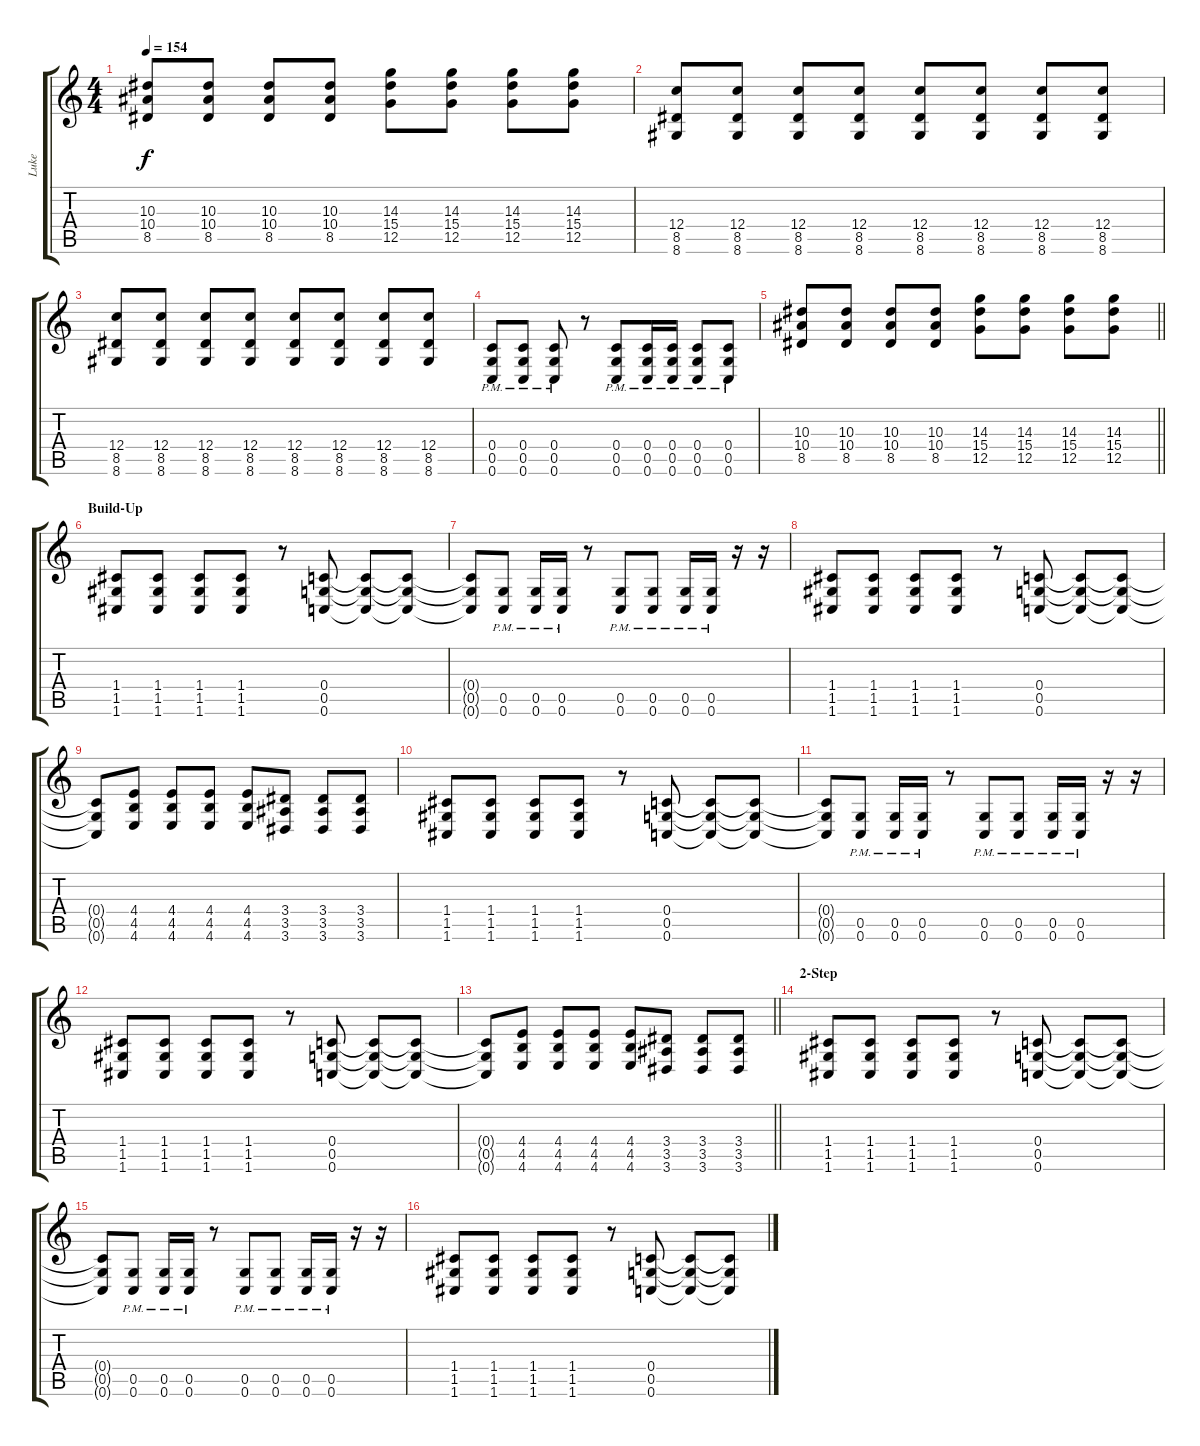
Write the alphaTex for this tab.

\track ("Luke" "Luke") {instrument overdrivenguitar}
\staff {score tabs}
\tuning (D4 A3 F3 C3 G2 C2) {hide}
\ts (4 4)
\tempo 154
\clef g2
\ks c
(10.3 10.4 8.5).8{dy f} (10.3 10.4 8.5).8 (10.3 10.4 8.5).8 (10.3 10.4 8.5).8 (14.3 15.4 12.5).8 (14.3 15.4 12.5).8 (14.3 15.4 12.5).8 (14.3 15.4 12.5).8 |
(12.4 8.5 8.6).8 (12.4 8.5 8.6).8 (12.4 8.5 8.6).8 (12.4 8.5 8.6).8 (12.4 8.5 8.6).8 (12.4 8.5 8.6).8 (12.4 8.5 8.6).8 (12.4 8.5 8.6).8 |
(12.4 8.5 8.6).8 (12.4 8.5 8.6).8 (12.4 8.5 8.6).8 (12.4 8.5 8.6).8 (12.4 8.5 8.6).8 (12.4 8.5 8.6).8 (12.4 8.5 8.6).8 (12.4 8.5 8.6).8 |
(0.4{pm} 0.5{pm} 0.6{pm}).8 (0.4{pm} 0.5{pm} 0.6{pm}).8 (0.4{pm} 0.5{pm} 0.6{pm}).8 r.8 (0.4{pm} 0.5{pm} 0.6{pm}).8 (0.4{pm} 0.5{pm} 0.6{pm}).16 (0.4{pm} 0.5{pm} 0.6{pm}).16 (0.4{pm} 0.5{pm} 0.6{pm}).8 (0.4{pm} 0.5{pm} 0.6{pm}).8 |
\barLineRight lightlight
(10.3 10.4 8.5).8 (10.3 10.4 8.5).8 (10.3 10.4 8.5).8 (10.3 10.4 8.5).8 (14.3 15.4 12.5).8 (14.3 15.4 12.5).8 (14.3 15.4 12.5).8 (14.3 15.4 12.5).8 |
\section ("" "Build-Up")
(1.4 1.5 1.6).8 (1.4 1.5 1.6).8 (1.4 1.5 1.6).8 (1.4 1.5 1.6).8 r.8 (0.4 0.5 0.6).8 (0.4{t} 0.5{t} 0.6{t}).8 (0.4{t} 0.5{t} 0.6{t}).8 |
(0.4{t} 0.5{t} 0.6{t}).8 (0.5{pm} 0.6{pm}).8 (0.5{pm} 0.6{pm}).16 (0.5{pm} 0.6{pm}).16 r.8 (0.5{pm} 0.6{pm}).8 (0.5{pm} 0.6{pm}).8 (0.5{pm} 0.6{pm}).16 (0.5{pm} 0.6{pm}).16 r.16 r.16 |
(1.4 1.5 1.6).8 (1.4 1.5 1.6).8 (1.4 1.5 1.6).8 (1.4 1.5 1.6).8 r.8 (0.4 0.5 0.6).8 (0.4{t} 0.5{t} 0.6{t}).8 (0.4{t} 0.5{t} 0.6{t}).8 |
(0.4{t} 0.5{t} 0.6{t}).8 (4.4 4.5 4.6).8 (4.4 4.5 4.6).8 (4.4 4.5 4.6).8 (4.4 4.5 4.6).8 (3.4 3.5 3.6).8 (3.4 3.5 3.6).8 (3.4 3.5 3.6).8 |
(1.4 1.5 1.6).8 (1.4 1.5 1.6).8 (1.4 1.5 1.6).8 (1.4 1.5 1.6).8 r.8 (0.4 0.5 0.6).8 (0.4{t} 0.5{t} 0.6{t}).8 (0.4{t} 0.5{t} 0.6{t}).8 |
(0.4{t} 0.5{t} 0.6{t}).8 (0.5{pm} 0.6{pm}).8 (0.5{pm} 0.6{pm}).16 (0.5{pm} 0.6{pm}).16 r.8 (0.5{pm} 0.6{pm}).8 (0.5{pm} 0.6{pm}).8 (0.5{pm} 0.6{pm}).16 (0.5{pm} 0.6{pm}).16 r.16 r.16 |
(1.4 1.5 1.6).8 (1.4 1.5 1.6).8 (1.4 1.5 1.6).8 (1.4 1.5 1.6).8 r.8 (0.4 0.5 0.6).8 (0.4{t} 0.5{t} 0.6{t}).8 (0.4{t} 0.5{t} 0.6{t}).8 |
\barLineRight lightlight
(0.4{t} 0.5{t} 0.6{t}).8 (4.4 4.5 4.6).8 (4.4 4.5 4.6).8 (4.4 4.5 4.6).8 (4.4 4.5 4.6).8 (3.4 3.5 3.6).8 (3.4 3.5 3.6).8 (3.4 3.5 3.6).8 |
\section ("" "2-Step")
(1.4 1.5 1.6).8 (1.4 1.5 1.6).8 (1.4 1.5 1.6).8 (1.4 1.5 1.6).8 r.8 (0.4 0.5 0.6).8 (0.4{t} 0.5{t} 0.6{t}).8 (0.4{t} 0.5{t} 0.6{t}).8 |
(0.4{t} 0.5{t} 0.6{t}).8 (0.5{pm} 0.6{pm}).8 (0.5{pm} 0.6{pm}).16 (0.5{pm} 0.6{pm}).16 r.8 (0.5{pm} 0.6{pm}).8 (0.5{pm} 0.6{pm}).8 (0.5{pm} 0.6{pm}).16 (0.5{pm} 0.6{pm}).16 r.16 r.16 |
(1.4 1.5 1.6).8 (1.4 1.5 1.6).8 (1.4 1.5 1.6).8 (1.4 1.5 1.6).8 r.8 (0.4 0.5 0.6).8 (0.4{t} 0.5{t} 0.6{t}).8 (0.4{t} 0.5{t} 0.6{t}).8
